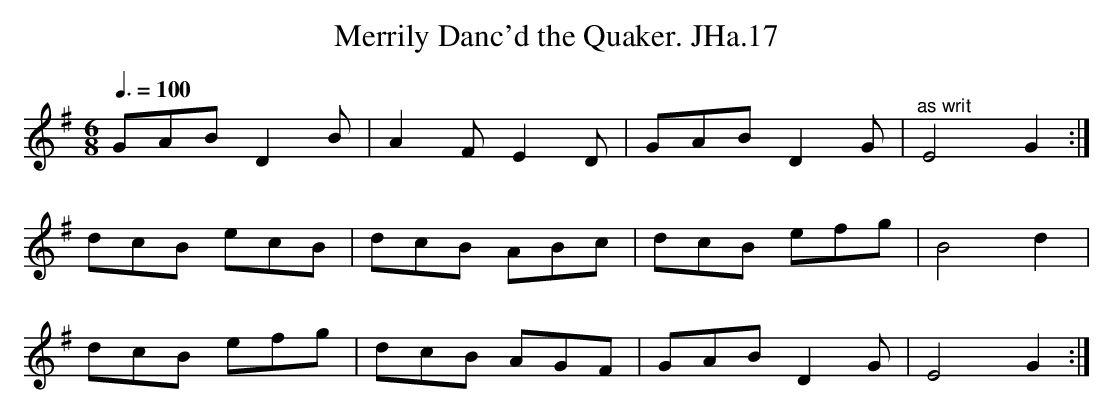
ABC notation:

X:1
T:Merrily Danc'd the Quaker. JHa.17
M:6/8
L:1/8
Q:3/8=100
K:G
GAB D2B | A2F E2D | GAB D2G |"^as writ" E4 G2:|
dcB ecB | dcB ABc | dcB efg | B4 d2 |
dcB efg | dcB AGF | GAB D2G | E4 G2:|
